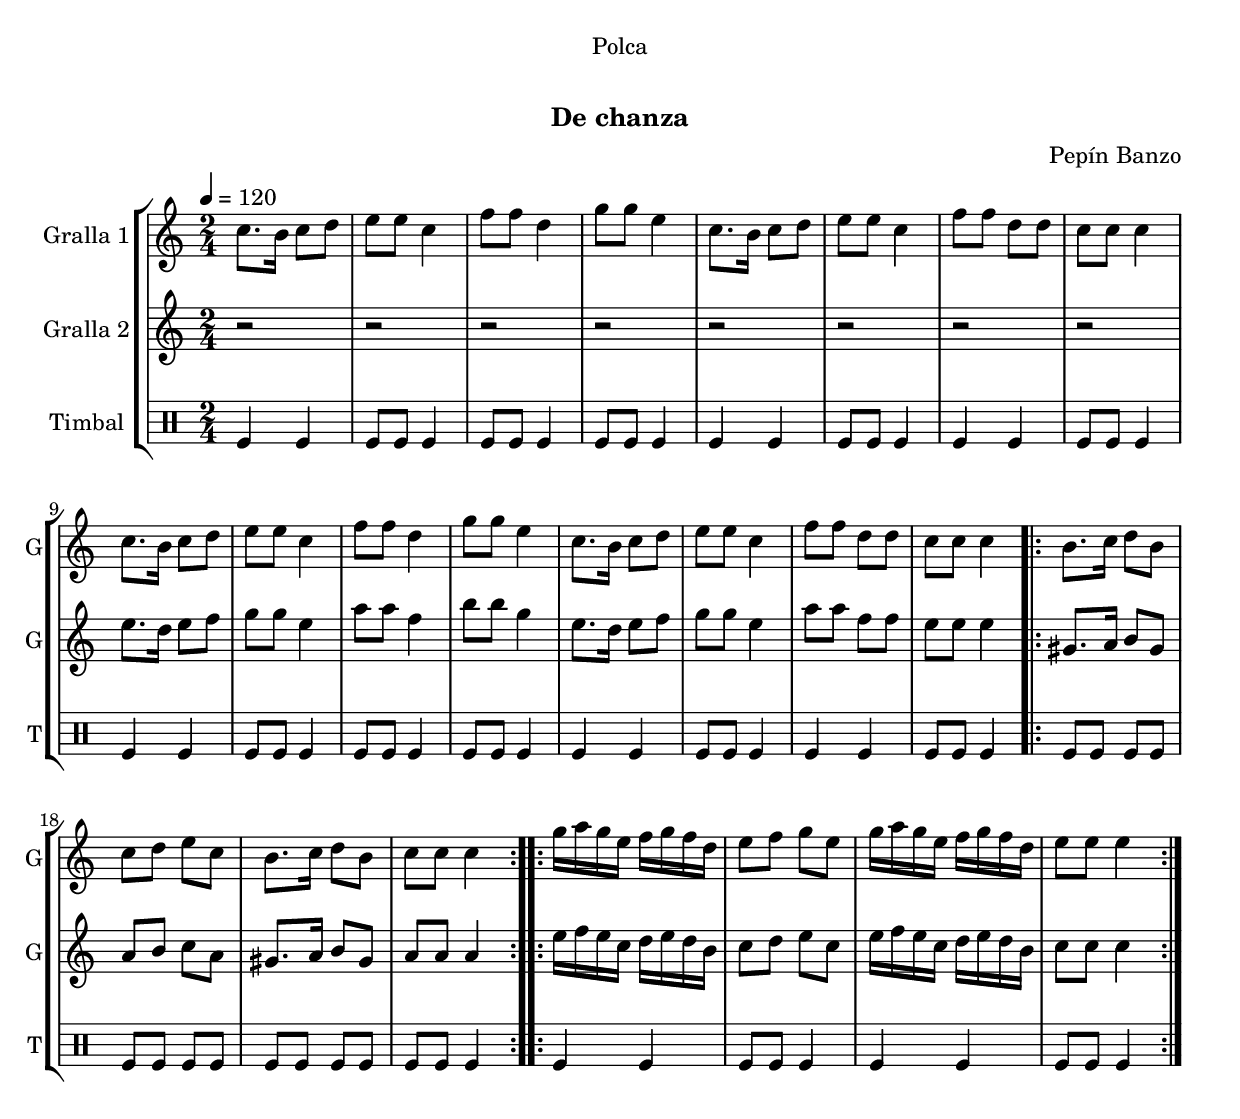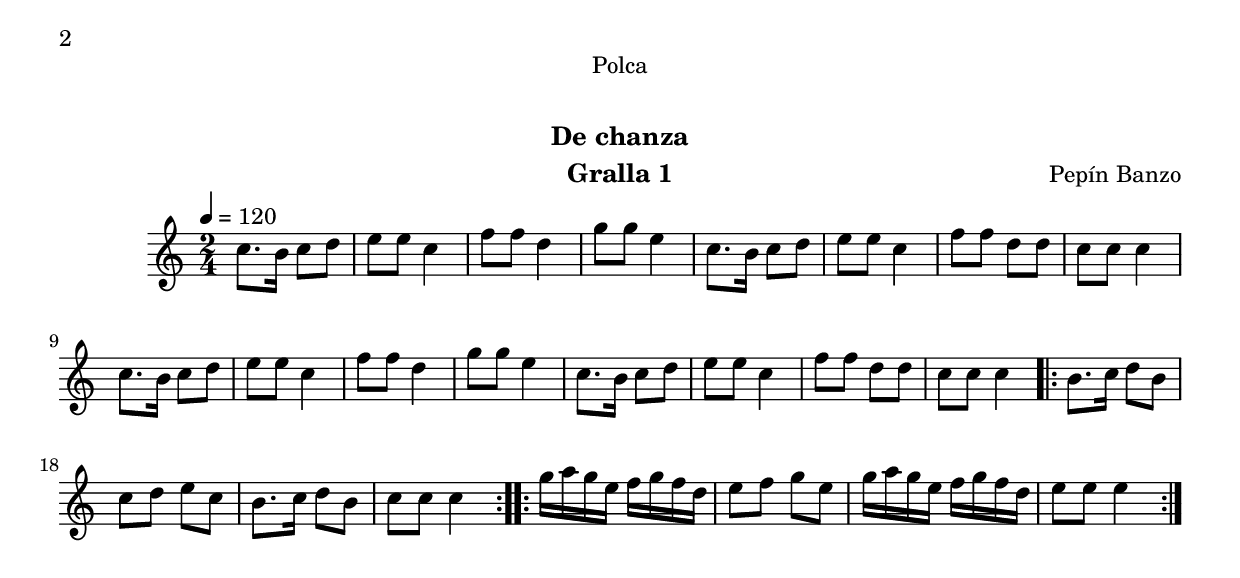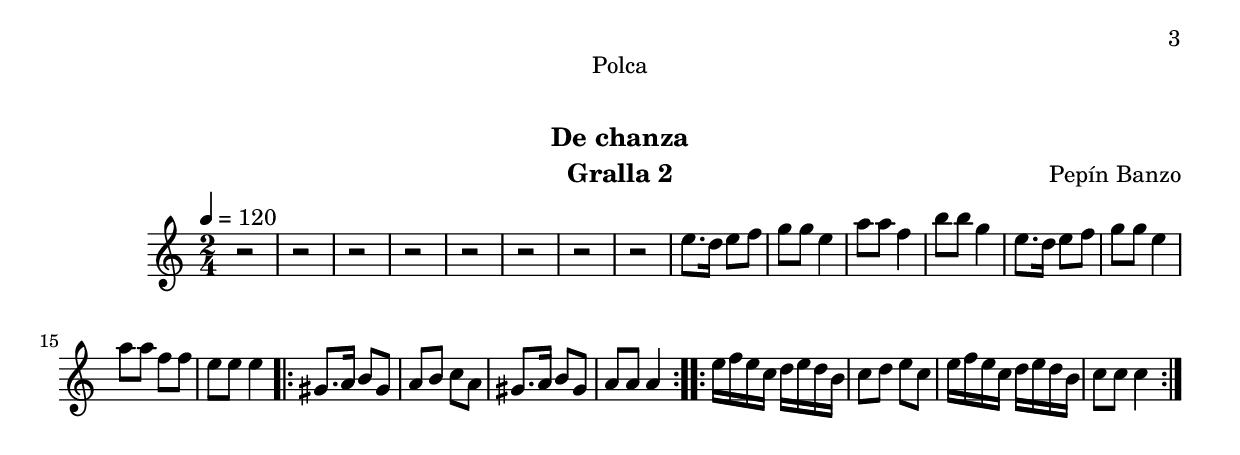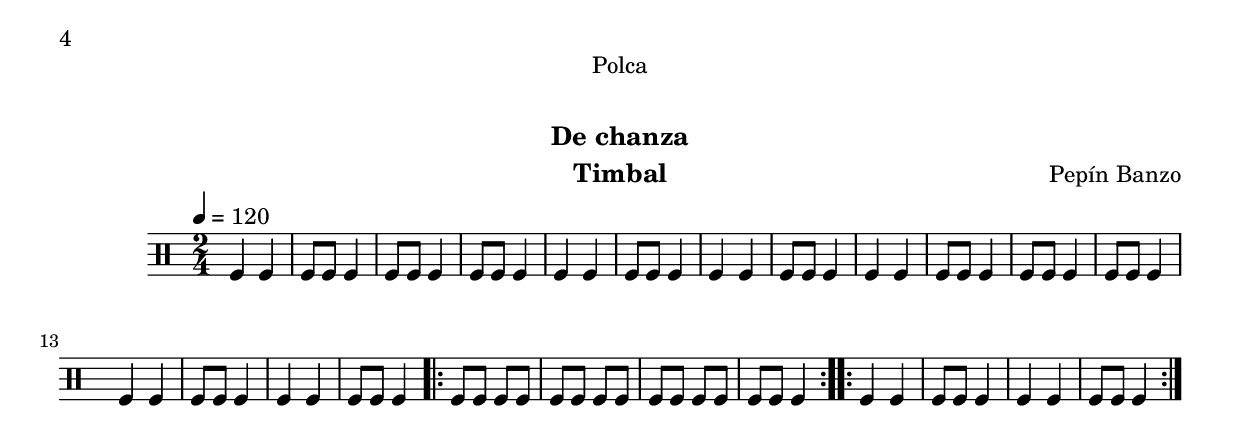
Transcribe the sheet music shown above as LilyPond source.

\version "2.16.0"

\header {
  dedication="Polca"
  title="  "
  subtitle="De chanza"
  subsubtitle=""
  poet=""
  meter=""
  piece=""
  composer="Pepín Banzo"
  arranger=""
  opus=""
  instrument=""
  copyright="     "
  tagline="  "
}

liniaroAa =
\relative c''
{
  \tempo 4=120
  \clef treble
  \key c \major
  \time 2/4
  c8. b16 c8 d  |
  e8 e c4  |
  f8 f d4  |
  g8 g e4  |
  %05
  c8. b16 c8 d  |
  e8 e c4  |
  f8 f d d  |
  c8 c c4  |
  c8. b16 c8 d  |
  %10
  e8 e c4  |
  f8 f d4  |
  g8 g e4  |
  c8. b16 c8 d  |
  e8 e c4  |
  %15
  f8 f d d  |
  c8 c c4  |
  \repeat volta 2 { b8. c16 d8 b  |
  c8 d e c  |
  b8. c16 d8 b  |
  %20
  c8 c c4  | }
  \repeat volta 2 { g'16 a g e f g f d  |
  e8 f g e  |
  g16 a g e f g f d  |
  e8 e e4  | }
}

liniaroAb =
\relative e''
{
  \tempo 4=120
  \clef treble
  \key c \major
  \time 2/4
  r2  |
  r2  |
  r2  |
  r2  |
  %05
  r2  |
  r2  |
  r2  |
  r2  |
  e8. d16 e8 f  |
  %10
  g8 g e4  |
  a8 a f4  |
  b8 b g4  |
  e8. d16 e8 f  |
  g8 g e4  |
  %15
  a8 a f f  |
  e8 e e4  |
  \repeat volta 2 { gis,8. a16 b8 gis  |
  a8 b c a  |
  gis8. a16 b8 gis  |
  %20
  a8 a a4  | }
  \repeat volta 2 { e'16 f e c d e d b  |
  c8 d e c  |
  e16 f e c d e d b  |
  c8 c c4  | }
}

liniaroAc =
\drummode
{
  \tempo 4=120
  \time 2/4
  tomfl4 tomfl  |
  tomfl8 tomfl tomfl4  |
  tomfl8 tomfl tomfl4  |
  tomfl8 tomfl tomfl4  |
  %05
  tomfl4 tomfl  |
  tomfl8 tomfl tomfl4  |
  tomfl4 tomfl  |
  tomfl8 tomfl tomfl4  |
  tomfl4 tomfl  |
  %10
  tomfl8 tomfl tomfl4  |
  tomfl8 tomfl tomfl4  |
  tomfl8 tomfl tomfl4  |
  tomfl4 tomfl  |
  tomfl8 tomfl tomfl4  |
  %15
  tomfl4 tomfl  |
  tomfl8 tomfl tomfl4  |
  \repeat volta 2 { tomfl8 tomfl tomfl tomfl  |
  tomfl8 tomfl tomfl tomfl  |
  tomfl8 tomfl tomfl tomfl  |
  %20
  tomfl8 tomfl tomfl4  | }
  \repeat volta 2 { tomfl4 tomfl  |
  tomfl8 tomfl tomfl4  |
  tomfl4 tomfl  |
  tomfl8 tomfl tomfl4  | }
}

\bookpart {
  \score {
    \new StaffGroup {
      \override Score.RehearsalMark #'self-alignment-X = #LEFT
      <<
        \new Staff \with {instrumentName = #"Gralla 1" shortInstrumentName = #"G"} \liniaroAa
        \new Staff \with {instrumentName = #"Gralla 2" shortInstrumentName = #"G"} \liniaroAb
        \new DrumStaff \with {instrumentName = #"Timbal" shortInstrumentName = #"T"} \liniaroAc
      >>
    }
    \layout {}
  }\score { \unfoldRepeats
    \new StaffGroup {
      \override Score.RehearsalMark #'self-alignment-X = #LEFT
      <<
        \new Staff \with {instrumentName = #"Gralla 1" shortInstrumentName = #"G"} \liniaroAa
        \new Staff \with {instrumentName = #"Gralla 2" shortInstrumentName = #"G"} \liniaroAb
        \new DrumStaff \with {instrumentName = #"Timbal" shortInstrumentName = #"T"} \liniaroAc
      >>
    }
    \midi {}
  }
}

\bookpart {
  \header {instrument="Gralla 1"}
  \score {
    \new StaffGroup {
      \override Score.RehearsalMark #'self-alignment-X = #LEFT
      <<
        \new Staff \liniaroAa
      >>
    }
    \layout {}
  }\score { \unfoldRepeats
    \new StaffGroup {
      \override Score.RehearsalMark #'self-alignment-X = #LEFT
      <<
        \new Staff \liniaroAa
      >>
    }
    \midi {}
  }
}

\bookpart {
  \header {instrument="Gralla 2"}
  \score {
    \new StaffGroup {
      \override Score.RehearsalMark #'self-alignment-X = #LEFT
      <<
        \new Staff \liniaroAb
      >>
    }
    \layout {}
  }\score { \unfoldRepeats
    \new StaffGroup {
      \override Score.RehearsalMark #'self-alignment-X = #LEFT
      <<
        \new Staff \liniaroAb
      >>
    }
    \midi {}
  }
}

\bookpart {
  \header {instrument="Timbal"}
  \score {
    \new StaffGroup {
      \override Score.RehearsalMark #'self-alignment-X = #LEFT
      <<
        \new DrumStaff \liniaroAc
      >>
    }
    \layout {}
  }\score { \unfoldRepeats
    \new StaffGroup {
      \override Score.RehearsalMark #'self-alignment-X = #LEFT
      <<
        \new DrumStaff \liniaroAc
      >>
    }
    \midi {}
  }
}

